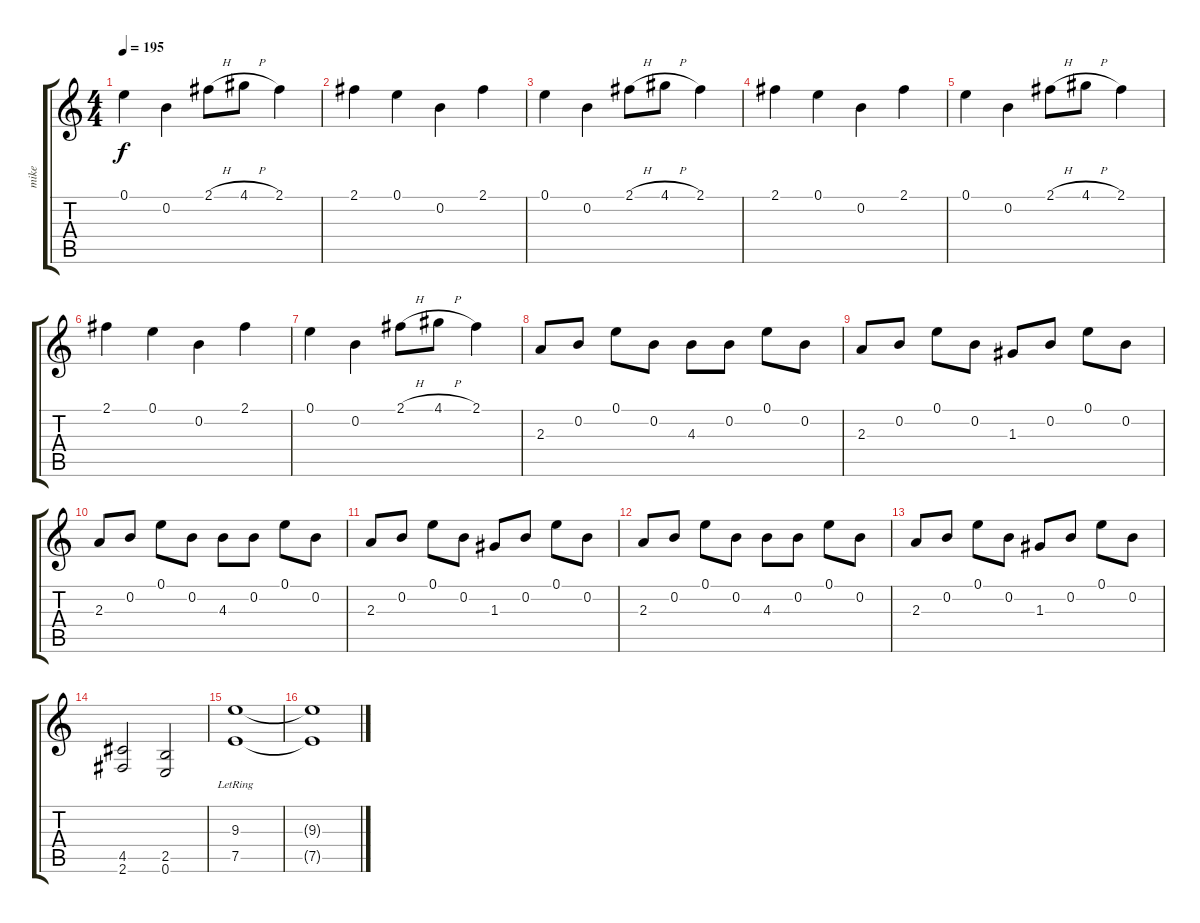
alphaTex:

\track ("mike" "mike") {instrument distortionguitar}
\staff {score tabs}
\tuning (E4 B3 G3 D3 A2 E2) {hide}
\ts (4 4)
\tempo 195
\clef g2
\ks c
0.1.4{dy f} 0.2.4 2.1{h}.8 4.1{h}.8 2.1.4 |
2.1.4 0.1.4 0.2.4 2.1.4 |
0.1.4 0.2.4 2.1{h}.8 4.1{h}.8 2.1.4 |
2.1.4 0.1.4 0.2.4 2.1.4 |
0.1.4 0.2.4 2.1{h}.8 4.1{h}.8 2.1.4 |
2.1.4 0.1.4 0.2.4 2.1.4 |
0.1.4 0.2.4 2.1{h}.8 4.1{h}.8 2.1.4 |
2.3.8{instrument distortionguitar} 0.2.8 0.1.8 0.2.8 4.3.8 0.2.8 0.1.8 0.2.8 |
2.3.8 0.2.8 0.1.8 0.2.8 1.3.8 0.2.8 0.1.8 0.2.8 |
2.3.8 0.2.8 0.1.8 0.2.8 4.3.8 0.2.8 0.1.8 0.2.8 |
2.3.8 0.2.8 0.1.8 0.2.8 1.3.8 0.2.8 0.1.8 0.2.8 |
2.3.8 0.2.8 0.1.8 0.2.8 4.3.8 0.2.8 0.1.8 0.2.8 |
2.3.8 0.2.8 0.1.8 0.2.8 1.3.8 0.2.8 0.1.8 0.2.8 |
(4.5 2.6).2 (2.5 0.6).2 |
(9.3{lr} 7.5{lr}).1 |
(9.3{t} 7.5{t}).1
